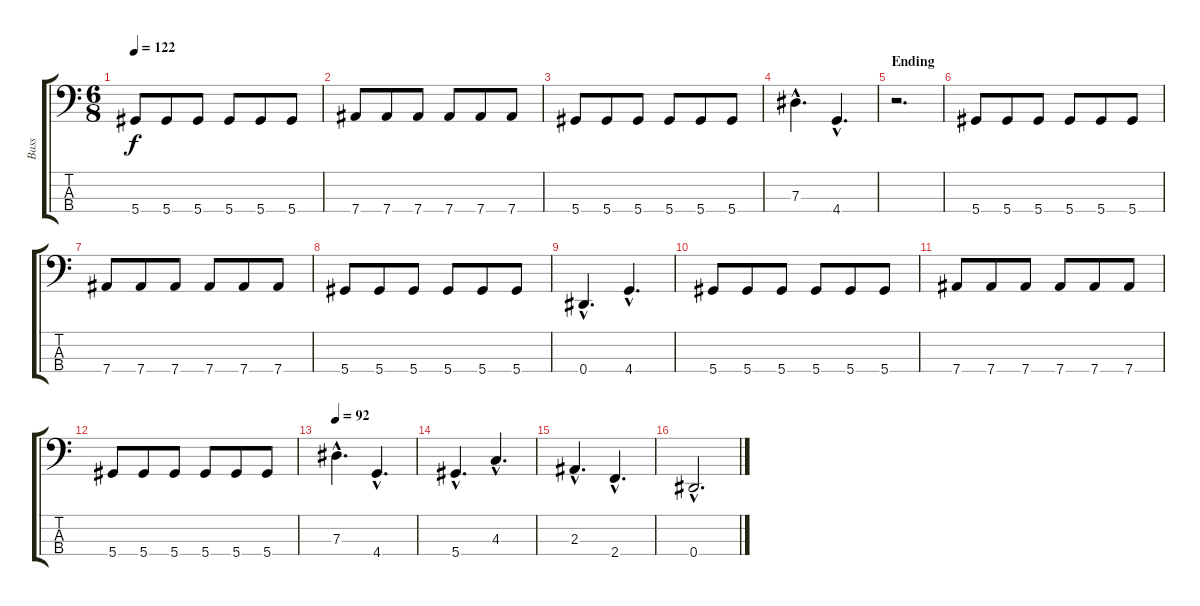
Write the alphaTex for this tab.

\track ("Bass" "Bass") {instrument electricbasspick}
\staff {score tabs}
\tuning (Gb2 Db2 Ab1 Eb1) {hide}
\ts (6 8)
\tempo 122
\clef f4
\ks c
5.4.8{dy f} 5.4.8 5.4.8 5.4.8 5.4.8 5.4.8 |
7.4.8 7.4.8 7.4.8 7.4.8 7.4.8 7.4.8 |
5.4.8 5.4.8 5.4.8 5.4.8 5.4.8 5.4.8 |
7.3{hac}.4{d} 4.4{hac}.4{d} |
\section ("" "Ending")
r.2{d} |
5.4.8 5.4.8 5.4.8 5.4.8 5.4.8 5.4.8 |
7.4.8 7.4.8 7.4.8 7.4.8 7.4.8 7.4.8 |
5.4.8 5.4.8 5.4.8 5.4.8 5.4.8 5.4.8 |
0.4{hac}.4{d} 4.4{hac}.4{d} |
5.4.8 5.4.8 5.4.8 5.4.8 5.4.8 5.4.8 |
7.4.8 7.4.8 7.4.8 7.4.8 7.4.8 7.4.8 |
5.4.8 5.4.8 5.4.8 5.4.8 5.4.8 5.4.8 |
\tempo 92
7.3{hac}.4{d} 4.4{hac}.4{d} |
5.4{hac}.4{d} 4.3{hac}.4{d} |
2.3{hac}.4{d} 2.4{hac}.4{d} |
0.4{hac}.2{d}
